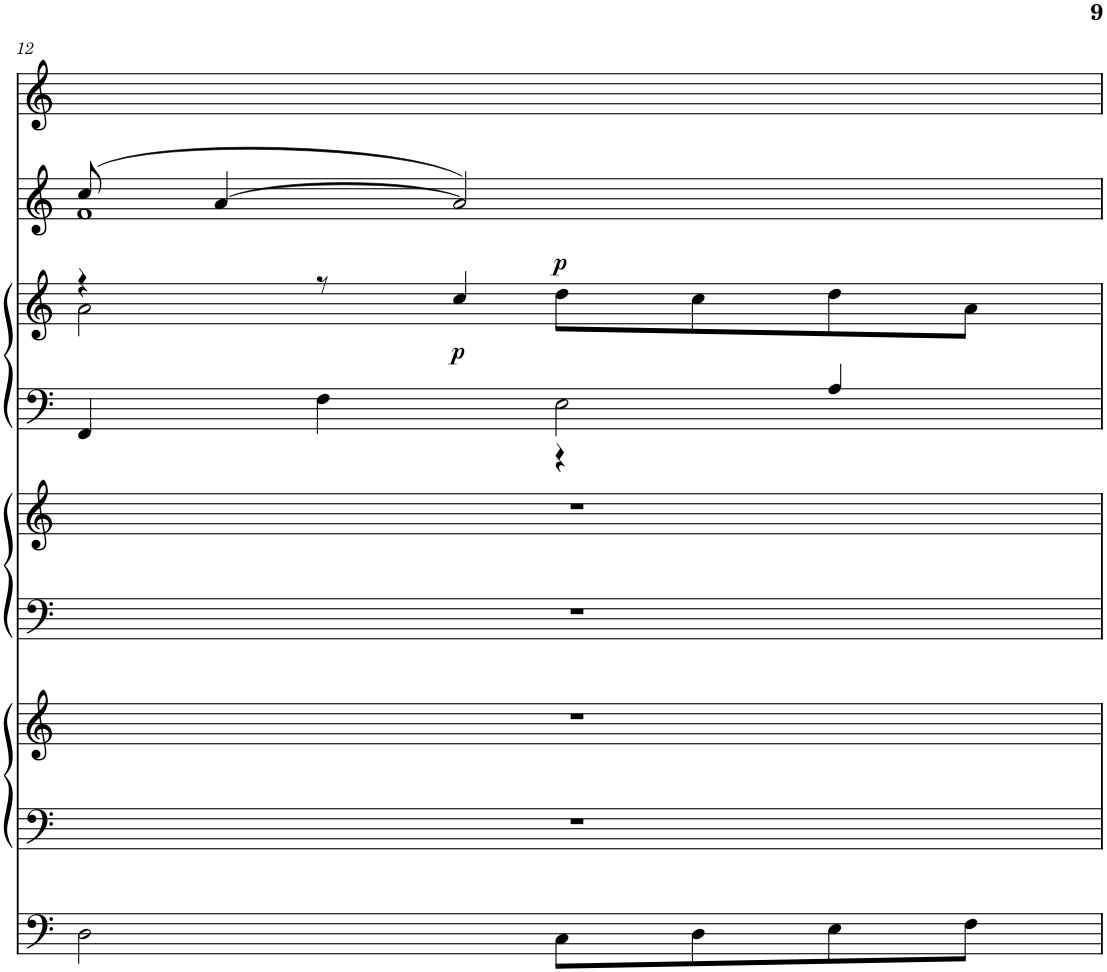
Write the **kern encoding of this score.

**kern	**kern	**kern	**kern	**kern	**kern	**kern	**dynam	**kern	**kern
*part6	*part5	*part5	*part4	*part4	*part3	*part3	*part3	*part2	*part1
*staff9	*staff8	*staff7	*staff6	*staff5	*staff4	*staff3	*staff3/4	*staff2	*staff1
*I"Voice	*I"Piano	*	*I"Piano	*	*I"Piano	*	*	*I"Voice	*I"Voice
*I'V	*I'Pno	*	*I'Pno	*	*I'Pno	*	*	*I'V	*I'V
!!LO:PB:g=z
*clefF4	*clefF4	*clefG2	*clefF4	*clefG2	*clefF4	*clefG2	*	*clefG2	*clefG2
*k[]	*k[]	*k[]	*k[]	*k[]	*k[]	*k[]	*	*k[]	*k[]
*M4/4	*	*	*	*	*M4/4	*M4/4	*	*M4/4	*M4/4
=12	=12	=12	=12	=12	=12	=12	=12	=12	=12
*	*	*	*	*	*^	*^	*	*^	*
2D\	1r	1r	1r	1r	4FF/	2ryy	4r	2a\	.	(>8cc/	1f	1ryy
.	.	.	.	.	.	.	.	.	.	[>4a/	.	.
.	.	.	.	.	4F\	.	8r	.	.	.	.	.
!	!	!	!	!	!	!	!	!	!LO:DY:b	!	!	!
.	.	.	.	.	.	.	4cc/	.	p	2a/])	.	.
!	!	!	!	!	!	!	!	!	!LO:DY:a	!	!	!
8C\L	.	.	.	.	2E\	4r	.	8dd\L	p	.	.	.
8D\	.	.	.	.	.	.	4.ryy	8cc\	.	.	.	.
8E\	.	.	.	.	.	4A/	.	8dd\	.	.	.	.
8F\J	.	.	.	.	.	.	.	8a\J	.	8ryy	.	.
*	*	*	*	*	*v	*v	*	*	*	*v	*v	*
*	*	*	*	*	*	*v	*v	*	*	*
=	=	=	=	=	=	=	=	=	=
*-	*-	*-	*-	*-	*-	*-	*-	*-	*-
